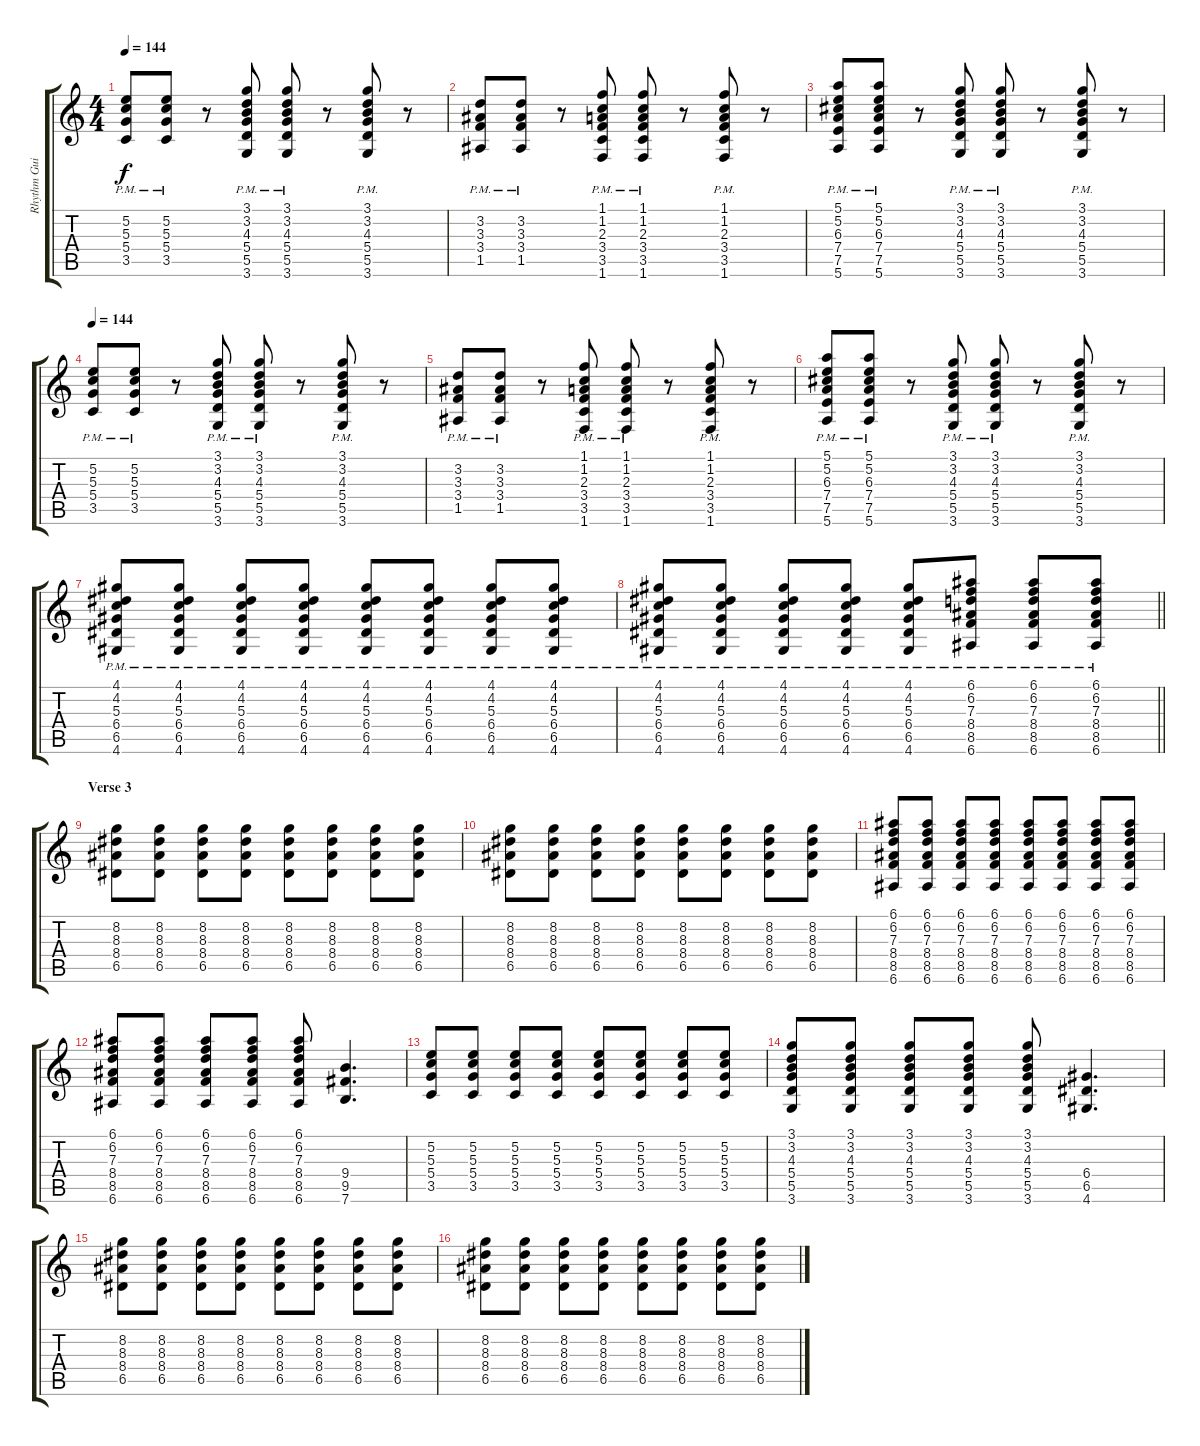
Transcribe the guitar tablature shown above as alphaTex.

\track ("Rhythm Guitar" "Rhythm Gui") {instrument overdrivenguitar}
\staff {score tabs}
\tuning (E4 B3 G3 D3 A2 E2) {hide}
\ts (4 4)
\tempo 144
\clef g2
\ks c
(5.2{pm} 5.3{pm} 5.4{pm} 3.5{pm}).8{dy f} (5.2{pm} 5.3{pm} 5.4{pm} 3.5{pm}).8 r.8 (3.1{pm} 3.2{pm} 4.3{pm} 5.4{pm} 5.5{pm} 3.6{pm}).8 (3.1{pm} 3.2{pm} 4.3{pm} 5.4{pm} 5.5{pm} 3.6{pm}).8 r.8 (3.1{pm} 3.2{pm} 4.3{pm} 5.4{pm} 5.5{pm} 3.6{pm}).8 r.8 |
(3.2{pm} 3.3{pm} 3.4{pm} 1.5{pm}).8 (3.2{pm} 3.3{pm} 3.4{pm} 1.5{pm}).8 r.8 (1.1{pm} 1.2{pm} 2.3{pm} 3.4{pm} 3.5{pm} 1.6{pm}).8 (1.1{pm} 1.2{pm} 2.3{pm} 3.4{pm} 3.5{pm} 1.6{pm}).8 r.8 (1.1{pm} 1.2{pm} 2.3{pm} 3.4{pm} 3.5{pm} 1.6{pm}).8 r.8 |
(5.1{pm} 5.2{pm} 6.3{pm} 7.4{pm} 7.5{pm} 5.6{pm}).8 (5.1{pm} 5.2{pm} 6.3{pm} 7.4{pm} 7.5{pm} 5.6{pm}).8 r.8 (3.1{pm} 3.2{pm} 4.3{pm} 5.4{pm} 5.5{pm} 3.6{pm}).8 (3.1{pm} 3.2{pm} 4.3{pm} 5.4{pm} 5.5{pm} 3.6{pm}).8 r.8 (3.1{pm} 3.2{pm} 4.3{pm} 5.4{pm} 5.5{pm} 3.6{pm}).8 r.8 |
\tempo 144
(5.2{pm} 5.3{pm} 5.4{pm} 3.5{pm}).8 (5.2{pm} 5.3{pm} 5.4{pm} 3.5{pm}).8 r.8 (3.1{pm} 3.2{pm} 4.3{pm} 5.4{pm} 5.5{pm} 3.6{pm}).8 (3.1{pm} 3.2{pm} 4.3{pm} 5.4{pm} 5.5{pm} 3.6{pm}).8 r.8 (3.1{pm} 3.2{pm} 4.3{pm} 5.4{pm} 5.5{pm} 3.6{pm}).8 r.8 |
(3.2{pm} 3.3{pm} 3.4{pm} 1.5{pm}).8 (3.2{pm} 3.3{pm} 3.4{pm} 1.5{pm}).8 r.8 (1.1{pm} 1.2{pm} 2.3{pm} 3.4{pm} 3.5{pm} 1.6{pm}).8 (1.1{pm} 1.2{pm} 2.3{pm} 3.4{pm} 3.5{pm} 1.6{pm}).8 r.8 (1.1{pm} 1.2{pm} 2.3{pm} 3.4{pm} 3.5{pm} 1.6{pm}).8 r.8 |
(5.1{pm} 5.2{pm} 6.3{pm} 7.4{pm} 7.5{pm} 5.6{pm}).8 (5.1{pm} 5.2{pm} 6.3{pm} 7.4{pm} 7.5{pm} 5.6{pm}).8 r.8 (3.1{pm} 3.2{pm} 4.3{pm} 5.4{pm} 5.5{pm} 3.6{pm}).8 (3.1{pm} 3.2{pm} 4.3{pm} 5.4{pm} 5.5{pm} 3.6{pm}).8 r.8 (3.1{pm} 3.2{pm} 4.3{pm} 5.4{pm} 5.5{pm} 3.6{pm}).8 r.8 |
(4.1{pm} 4.2{pm} 5.3{pm} 6.4{pm} 6.5{pm} 4.6{pm}).8 (4.1{pm} 4.2{pm} 5.3{pm} 6.4{pm} 6.5{pm} 4.6{pm}).8 (4.1{pm} 4.2{pm} 5.3{pm} 6.4{pm} 6.5{pm} 4.6{pm}).8 (4.1{pm} 4.2{pm} 5.3{pm} 6.4{pm} 6.5{pm} 4.6{pm}).8 (4.1{pm} 4.2{pm} 5.3{pm} 6.4{pm} 6.5{pm} 4.6{pm}).8 (4.1{pm} 4.2{pm} 5.3{pm} 6.4{pm} 6.5{pm} 4.6{pm}).8 (4.1{pm} 4.2{pm} 5.3{pm} 6.4{pm} 6.5{pm} 4.6{pm}).8 (4.1{pm} 4.2{pm} 5.3{pm} 6.4{pm} 6.5{pm} 4.6{pm}).8 |
\barLineRight lightlight
(4.1{pm} 4.2{pm} 5.3{pm} 6.4{pm} 6.5{pm} 4.6{pm}).8 (4.1{pm} 4.2{pm} 5.3{pm} 6.4{pm} 6.5{pm} 4.6{pm}).8 (4.1{pm} 4.2{pm} 5.3{pm} 6.4{pm} 6.5{pm} 4.6{pm}).8 (4.1{pm} 4.2{pm} 5.3{pm} 6.4{pm} 6.5{pm} 4.6{pm}).8 (4.1{pm} 4.2{pm} 5.3{pm} 6.4{pm} 6.5{pm} 4.6{pm}).8 (6.1{pm} 6.2{pm} 7.3{pm} 8.4{pm} 8.5{pm} 6.6{pm}).8 (6.1{pm} 6.2{pm} 7.3{pm} 8.4{pm} 8.5{pm} 6.6{pm}).8 (6.1{pm} 6.2{pm} 7.3{pm} 8.4{pm} 8.5{pm} 6.6{pm}).8 |
\section ("" "Verse 3")
(8.2 8.3 8.4 6.5).8 (8.2 8.3 8.4 6.5).8 (8.2 8.3 8.4 6.5).8 (8.2 8.3 8.4 6.5).8 (8.2 8.3 8.4 6.5).8 (8.2 8.3 8.4 6.5).8 (8.2 8.3 8.4 6.5).8 (8.2 8.3 8.4 6.5).8 |
(8.2 8.3 8.4 6.5).8 (8.2 8.3 8.4 6.5).8 (8.2 8.3 8.4 6.5).8 (8.2 8.3 8.4 6.5).8 (8.2 8.3 8.4 6.5).8 (8.2 8.3 8.4 6.5).8 (8.2 8.3 8.4 6.5).8 (8.2 8.3 8.4 6.5).8 |
(6.1 6.2 7.3 8.4 8.5 6.6).8 (6.1 6.2 7.3 8.4 8.5 6.6).8 (6.1 6.2 7.3 8.4 8.5 6.6).8 (6.1 6.2 7.3 8.4 8.5 6.6).8 (6.1 6.2 7.3 8.4 8.5 6.6).8 (6.1 6.2 7.3 8.4 8.5 6.6).8 (6.1 6.2 7.3 8.4 8.5 6.6).8 (6.1 6.2 7.3 8.4 8.5 6.6).8 |
(6.1 6.2 7.3 8.4 8.5 6.6).8 (6.1 6.2 7.3 8.4 8.5 6.6).8 (6.1 6.2 7.3 8.4 8.5 6.6).8 (6.1 6.2 7.3 8.4 8.5 6.6).8 (6.1 6.2 7.3 8.4 8.5 6.6).8 (9.4 9.5 7.6).4{d} |
(5.2 5.3 5.4 3.5).8 (5.2 5.3 5.4 3.5).8 (5.2 5.3 5.4 3.5).8 (5.2 5.3 5.4 3.5).8 (5.2 5.3 5.4 3.5).8 (5.2 5.3 5.4 3.5).8 (5.2 5.3 5.4 3.5).8 (5.2 5.3 5.4 3.5).8 |
(3.1 3.2 4.3 5.4 5.5 3.6).8 (3.1 3.2 4.3 5.4 5.5 3.6).8 (3.1 3.2 4.3 5.4 5.5 3.6).8 (3.1 3.2 4.3 5.4 5.5 3.6).8 (3.1 3.2 4.3 5.4 5.5 3.6).8 (6.4 6.5 4.6).4{d} |
(8.2 8.3 8.4 6.5).8 (8.2 8.3 8.4 6.5).8 (8.2 8.3 8.4 6.5).8 (8.2 8.3 8.4 6.5).8 (8.2 8.3 8.4 6.5).8 (8.2 8.3 8.4 6.5).8 (8.2 8.3 8.4 6.5).8 (8.2 8.3 8.4 6.5).8 |
(8.2 8.3 8.4 6.5).8 (8.2 8.3 8.4 6.5).8 (8.2 8.3 8.4 6.5).8 (8.2 8.3 8.4 6.5).8 (8.2 8.3 8.4 6.5).8 (8.2 8.3 8.4 6.5).8 (8.2 8.3 8.4 6.5).8 (8.2 8.3 8.4 6.5).8
